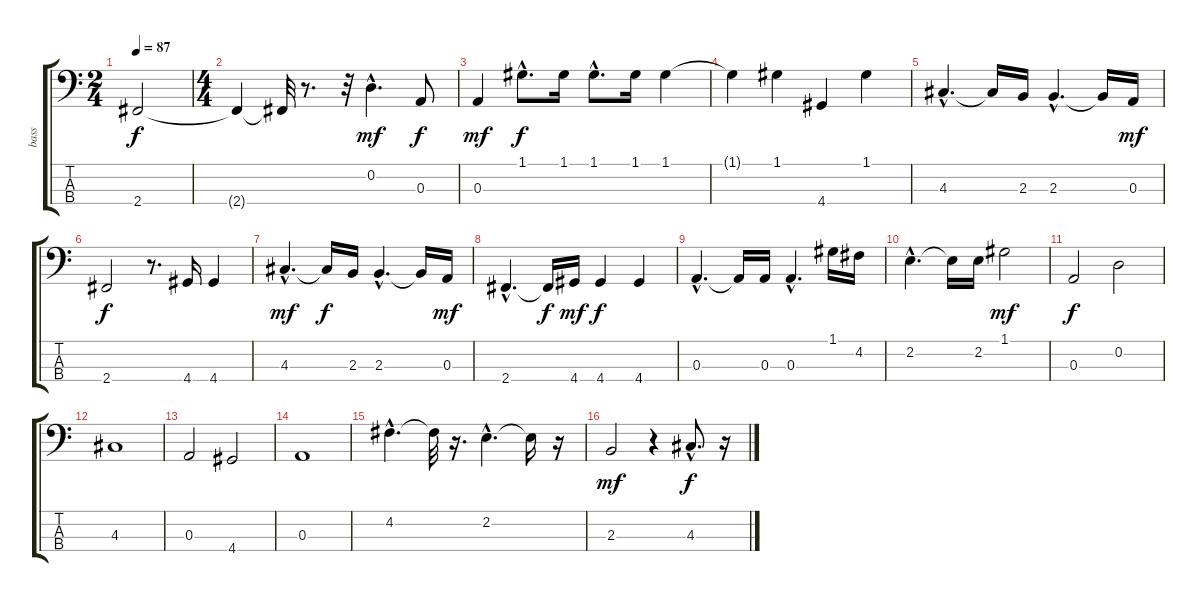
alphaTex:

\track ("bass" "bass") {instrument fretlessbass}
\staff {score tabs}
\tuning (G2 D2 A1 E1) {hide}
\ts (2 4)
\tempo 87
\clef f4
\ks c
2.4.2{dy f} |
\ts (4 4)
2.4{t}.4 2.4{t}.32 r.8{d} r.32 0.2{hac}.4{d dy mf} 0.3.8{dy f} |
0.3.4{dy mf} 1.1{hac}.8{d dy f} 1.1.16 1.1{hac}.8{d} 1.1.16 1.1.4 |
1.1{t}.4 1.1.4 4.4.4 1.1.4 |
4.3{hac}.4{d} 4.3{t}.16 2.3.16 2.3{hac}.4{d} 2.3{t}.16 0.3.16{dy mf} |
2.4.2{dy f} r.8{d} 4.4.16 4.4.4 |
4.3{hac}.4{d dy mf} 4.3{t}.16{dy f} 2.3.16 2.3{hac}.4{d} 2.3{t}.16 0.3.16{dy mf} |
2.4{hac}.4{d} 2.4{t}.16{dy f} 4.4.16{dy mf} 4.4.4{dy f} 4.4.4 |
0.3{hac}.4{d} 0.3{t}.16 0.3.16 0.3{hac}.4{d} 1.1.16 4.2.16 |
2.2{hac}.4{d} 2.2{t}.16 2.2.16 1.1.2{dy mf} |
0.3.2{dy f} 0.2.2 |
4.3.1 |
0.3.2 4.4.2 |
0.3.1 |
4.2{hac}.4{d} 4.2{t}.32 r.16{d} 2.2{hac}.4{d} 2.2{t}.16 r.16 |
2.3.2{dy mf} r.4 4.3{hac}.8{d dy f} r.16
